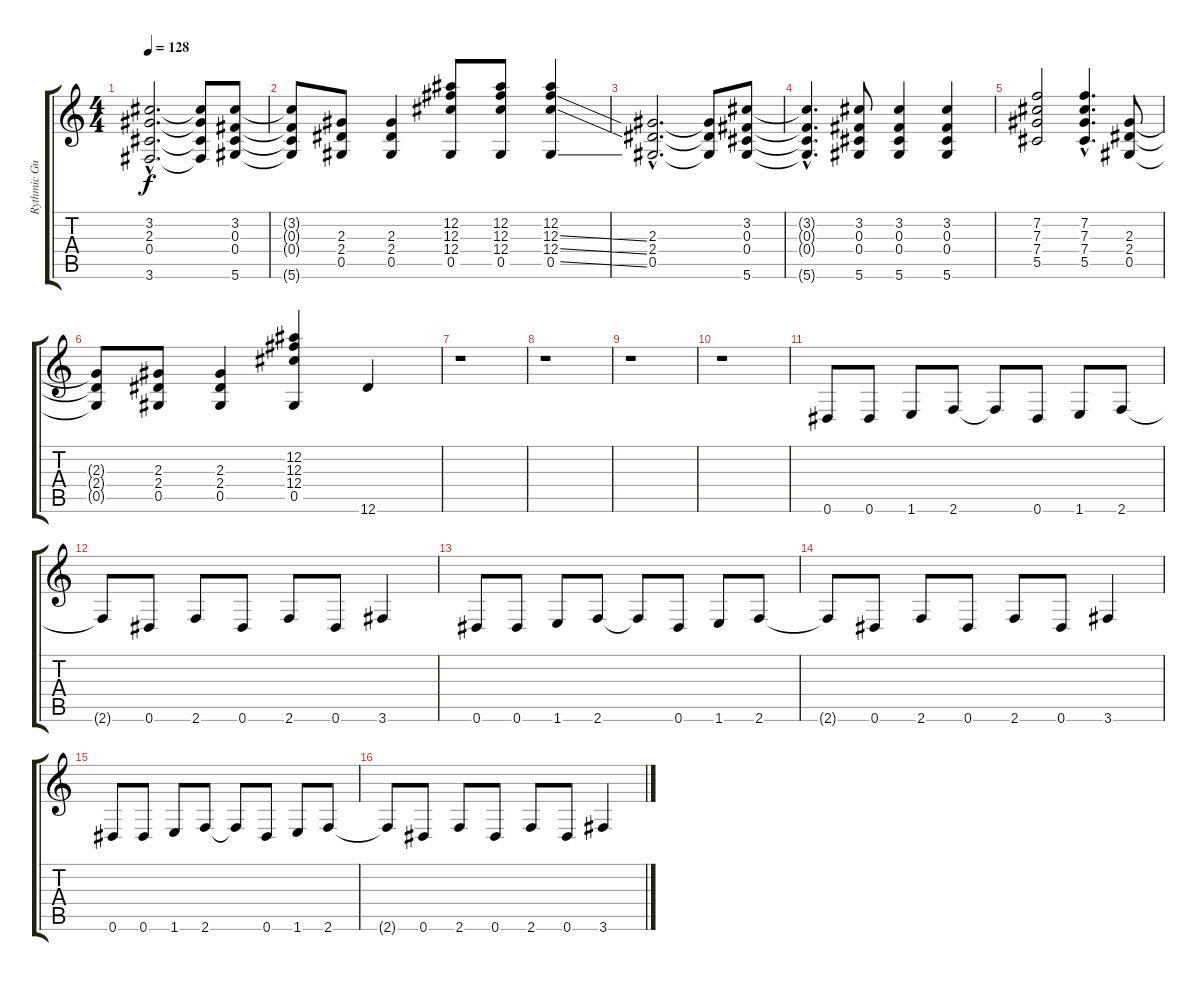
\track ("Rythmic Guitar" "Rythmic Gu") {instrument distortionguitar}
\staff {score tabs}
\tuning (Eb4 Bb3 Gb3 Db3 Ab2 Eb2) {hide}
\ts (4 4)
\tempo 128
\clef g2
\ks c
(3.2{hac} 2.3{hac} 0.4{hac} 3.6{hac}).2{d dy f} (3.2{t} 2.3{t} 0.4{t} 3.6{t}).8 (3.2 0.3 0.4 5.6).8 |
(3.2{t} 0.3{t} 0.4{t} 5.6{t}).8 (2.3 2.4 0.5).8 (2.3 2.4 0.5).4 (12.2 12.3 12.4 0.5).8 (12.2 12.3 12.4 0.5).8 (12.2 12.3{ss} 12.4{ss} 0.5{ss}).4 |
(2.3{hac} 2.4{hac} 0.5{hac}).2{d} (2.3{t} 2.4{t} 0.5{t}).8 (3.2 0.3 0.4 5.6).8 |
(3.2{hac t} 0.3{hac t} 0.4{hac t} 5.6{hac t}).4{d} (3.2 0.3 0.4 5.6).8 (3.2 0.3 0.4 5.6).4 (3.2 0.3 0.4 5.6).4 |
(7.2 7.3 7.4 5.5).2 (7.2{hac} 7.3{hac} 7.4{hac} 5.5{hac}).4{d} (2.3 2.4 0.5).8 |
(2.3{t} 2.4{t} 0.5{t}).8 (2.3 2.4 0.5).8 (2.3 2.4 0.5).4 (12.2 12.3 12.4 0.5).4 12.6.4 |
r.1 |
r.1 |
r.1 |
r.1 |
0.6.8 0.6.8 1.6.8 2.6.8 2.6{t}.8 0.6.8 1.6.8 2.6.8 |
2.6{t}.8 0.6.8 2.6.8 0.6.8 2.6.8 0.6.8 3.6.4 |
0.6.8 0.6.8 1.6.8 2.6.8 2.6{t}.8 0.6.8 1.6.8 2.6.8 |
2.6{t}.8 0.6.8 2.6.8 0.6.8 2.6.8 0.6.8 3.6.4 |
0.6.8 0.6.8 1.6.8 2.6.8 2.6{t}.8 0.6.8 1.6.8 2.6.8 |
2.6{t}.8 0.6.8 2.6.8 0.6.8 2.6.8 0.6.8 3.6.4
